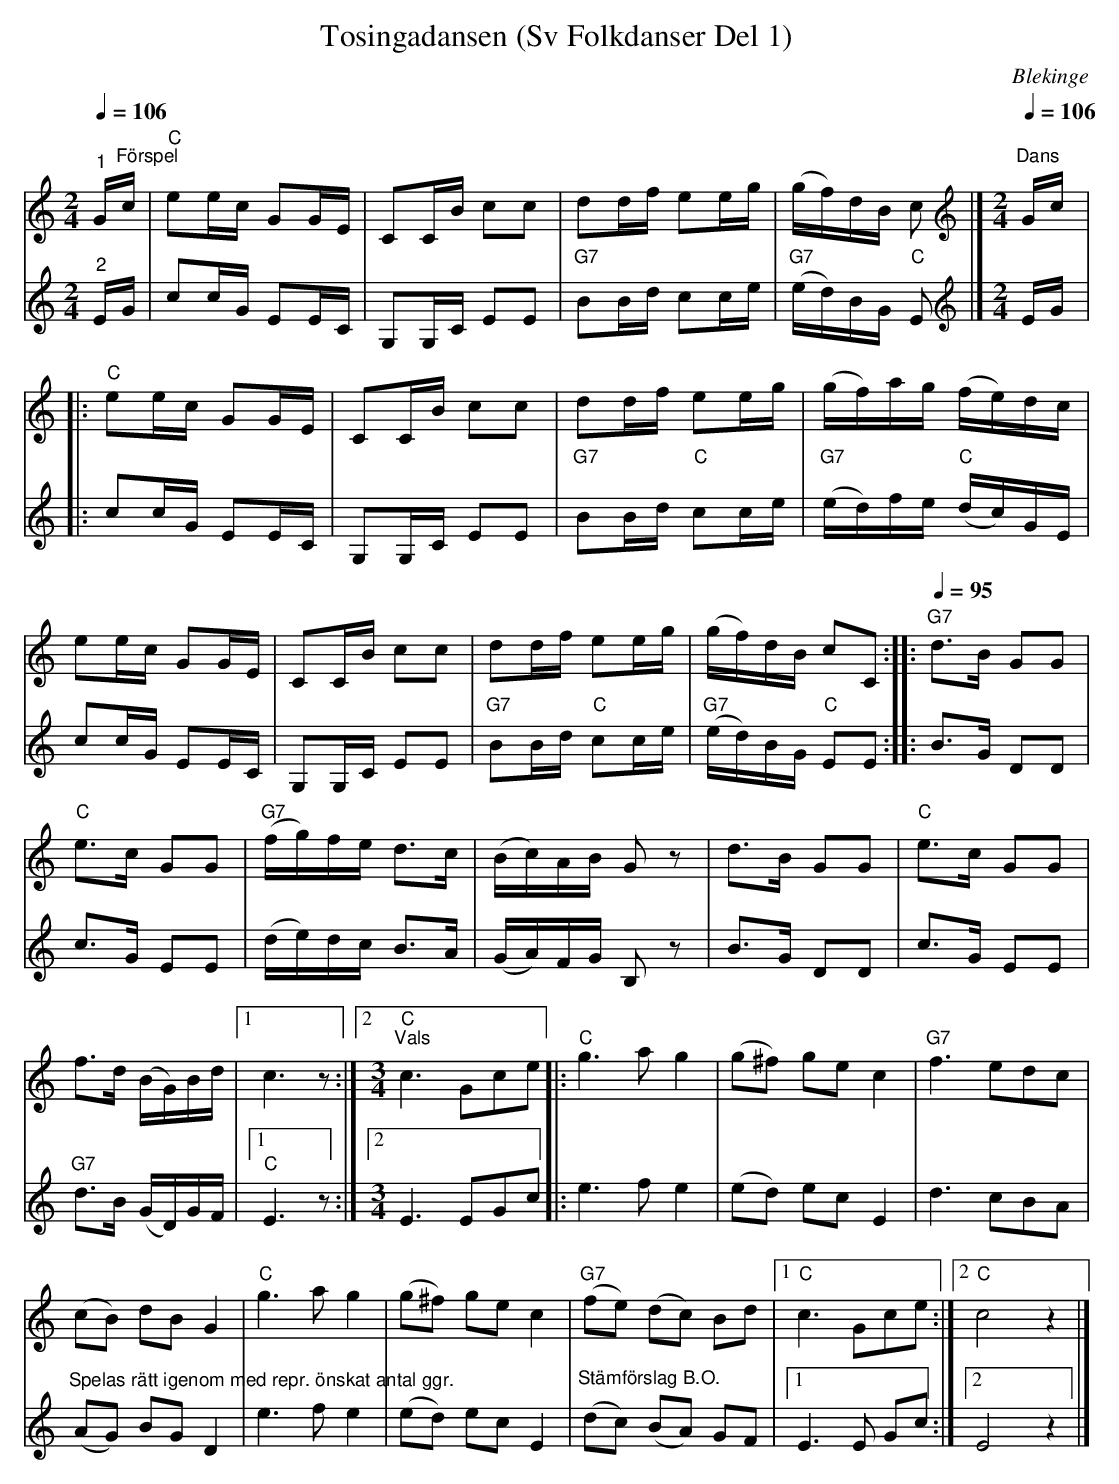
X:1
T:Tosingadansen (Sv Folkdanser Del 1)
O:Blekinge
L:1/8
Q:1/4=106
M:2/4
K:C
V:1
"^1" G/"^Förspel"c/ |"C" ee/c/ GG/E/ | CC/B/ cc | dd/f/ ee/g/ | (g/f/)d/B/ c |] [M:2/4][K:treble][Q:1/4=106]"^Dans" G/c/ |:
"C" ee/c/ GG/E/ | CC/B/ cc | dd/f/ ee/g/ | (g/f/)a/g/ (f/e/)d/c/ |
ee/c/ GG/E/ | CC/B/ cc | dd/f/ ee/g/ | (g/f/)d/B/ cC :: [Q:1/4=95]"G7" d>B GG |
"C" e>c GG |"G7" (f/g/)f/e/ d>c | (B/c/)A/B/ G z | d>B GG |"C" e>c GG |
f>d (B/G/)B/d/ |1 c3 z :|2[M:3/4]"C""^Vals" c3 Gce |:"C" g3 a g2 | (g^f) ge c2 |"G7" f3 edc |
(cB) dB G2 | "C" g3 a g2 | (g^f) ge c2 |"G7" (fe) (dc) Bd |1"C" c3 Gce :|2"C" c4 z2 |]
V:2
"^2" E/G/ | cc/G/ EE/C/ | G,G,/C/ EE |"G7" BB/d/ cc/e/ |"G7" (e/d/)B/G/"C" E |]
[M:2/4][K:treble] E/G/ |: cc/G/ EE/C/ | G,G,/C/ EE |"G7" BB/d/"C" cc/e/ | "G7" (e/d/)f/e/"C" (d/c/)G/E/ |
cc/G/ EE/C/ | G,G,/C/ EE |"G7" BB/d/"C" cc/e/ | "G7" (e/d/)B/G/"C" EE ::
B>G DD | c>G EE | (d/e/)d/c/ B>A | (G/A/)F/G/ B, z |
B>G DD | c>G EE | "G7" d>B (G/D/)G/F/ |1"C" E3 z :|2[M:3/4][Q:1/4=140] E3 EGc |: e3 f e2 | (ed) ec E2 | d3 cBA |
"^Spelas rätt igenom med repr. önskat antal ggr." (AG) BG D2 | e3 f e2 | (ed) ec E2 | "^Stämförslag B.O." (dc) (BA) GF |1  E3 E Gc :|2 E4 z2 |]
